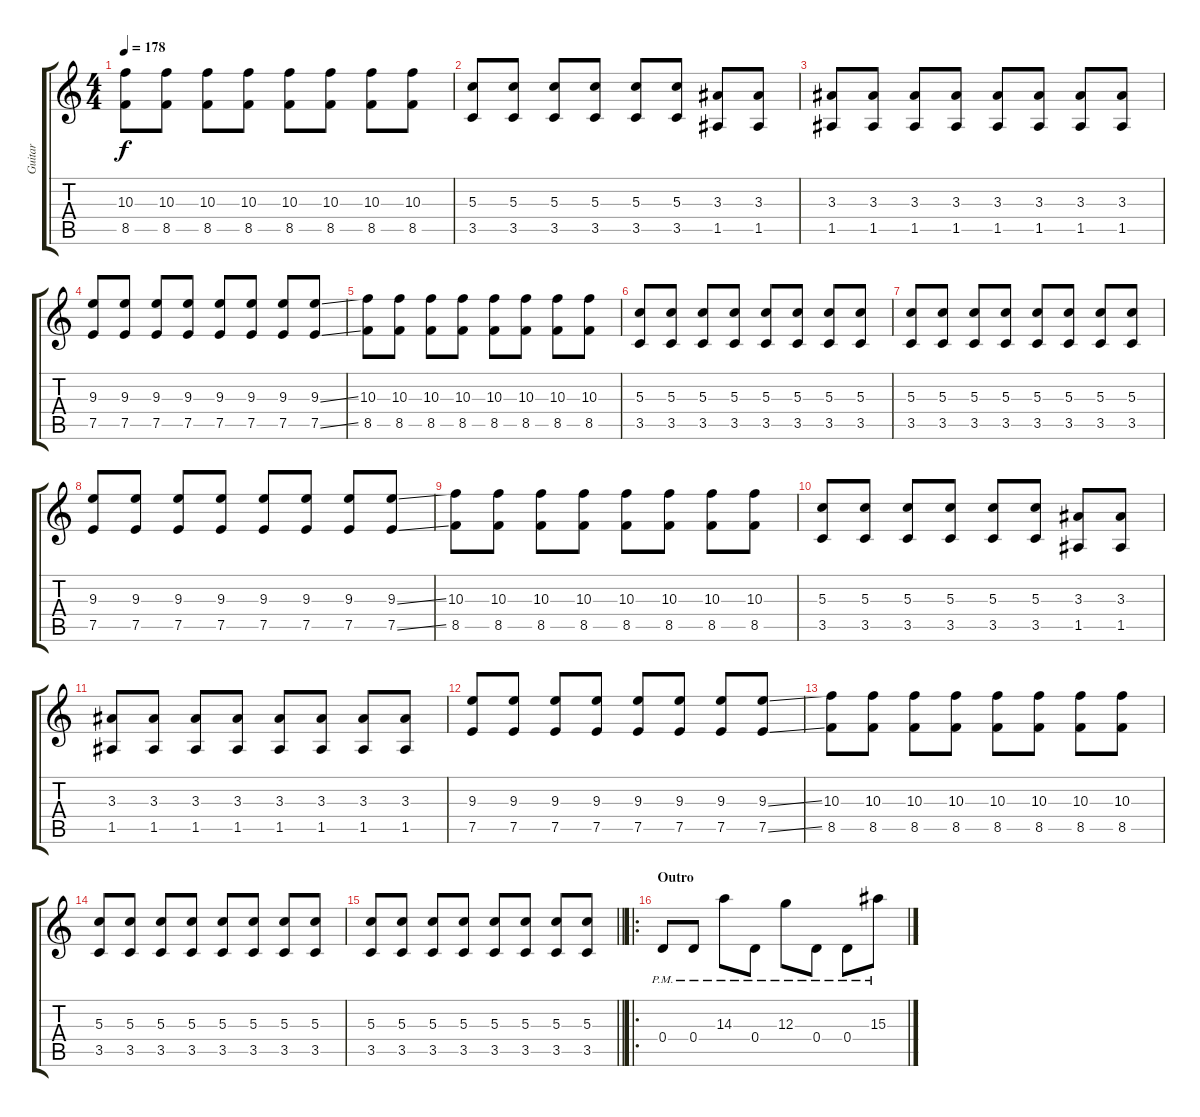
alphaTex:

\track ("Guitar" "Guitar") {instrument distortionguitar}
\staff {score tabs}
\tuning (E4 B3 G3 D3 A2 D2) {hide}
\ts (4 4)
\tempo 178
\clef g2
\ks c
(10.3 8.5).8{dy f} (10.3 8.5).8 (10.3 8.5).8 (10.3 8.5).8 (10.3 8.5).8 (10.3 8.5).8 (10.3 8.5).8 (10.3 8.5).8 |
(5.3 3.5).8 (5.3 3.5).8 (5.3 3.5).8 (5.3 3.5).8 (5.3 3.5).8 (5.3 3.5).8 (3.3 1.5).8 (3.3 1.5).8 |
(3.3 1.5).8 (3.3 1.5).8 (3.3 1.5).8 (3.3 1.5).8 (3.3 1.5).8 (3.3 1.5).8 (3.3 1.5).8 (3.3 1.5).8 |
(9.3 7.5).8 (9.3 7.5).8 (9.3 7.5).8 (9.3 7.5).8 (9.3 7.5).8 (9.3 7.5).8 (9.3 7.5).8 (9.3{ss} 7.5{ss}).8 |
(10.3 8.5).8 (10.3 8.5).8 (10.3 8.5).8 (10.3 8.5).8 (10.3 8.5).8 (10.3 8.5).8 (10.3 8.5).8 (10.3 8.5).8 |
(5.3 3.5).8 (5.3 3.5).8 (5.3 3.5).8 (5.3 3.5).8 (5.3 3.5).8 (5.3 3.5).8 (5.3 3.5).8 (5.3 3.5).8 |
(5.3 3.5).8 (5.3 3.5).8 (5.3 3.5).8 (5.3 3.5).8 (5.3 3.5).8 (5.3 3.5).8 (5.3 3.5).8 (5.3 3.5).8 |
(9.3 7.5).8 (9.3 7.5).8 (9.3 7.5).8 (9.3 7.5).8 (9.3 7.5).8 (9.3 7.5).8 (9.3 7.5).8 (9.3{ss} 7.5{ss}).8 |
(10.3 8.5).8 (10.3 8.5).8 (10.3 8.5).8 (10.3 8.5).8 (10.3 8.5).8 (10.3 8.5).8 (10.3 8.5).8 (10.3 8.5).8 |
(5.3 3.5).8 (5.3 3.5).8 (5.3 3.5).8 (5.3 3.5).8 (5.3 3.5).8 (5.3 3.5).8 (3.3 1.5).8 (3.3 1.5).8 |
(3.3 1.5).8 (3.3 1.5).8 (3.3 1.5).8 (3.3 1.5).8 (3.3 1.5).8 (3.3 1.5).8 (3.3 1.5).8 (3.3 1.5).8 |
(9.3 7.5).8 (9.3 7.5).8 (9.3 7.5).8 (9.3 7.5).8 (9.3 7.5).8 (9.3 7.5).8 (9.3 7.5).8 (9.3{ss} 7.5{ss}).8 |
(10.3 8.5).8 (10.3 8.5).8 (10.3 8.5).8 (10.3 8.5).8 (10.3 8.5).8 (10.3 8.5).8 (10.3 8.5).8 (10.3 8.5).8 |
(5.3 3.5).8 (5.3 3.5).8 (5.3 3.5).8 (5.3 3.5).8 (5.3 3.5).8 (5.3 3.5).8 (5.3 3.5).8 (5.3 3.5).8 |
\barLineRight lightlight
(5.3 3.5).8 (5.3 3.5).8 (5.3 3.5).8 (5.3 3.5).8 (5.3 3.5).8 (5.3 3.5).8 (5.3 3.5).8 (5.3 3.5).8 |
\ro
\section ("" "Outro")
0.4{pm}.8 0.4{pm}.8 14.3{pm}.8 0.4{pm}.8 12.3{pm}.8 0.4{pm}.8 0.4{pm}.8 15.3{pm}.8
